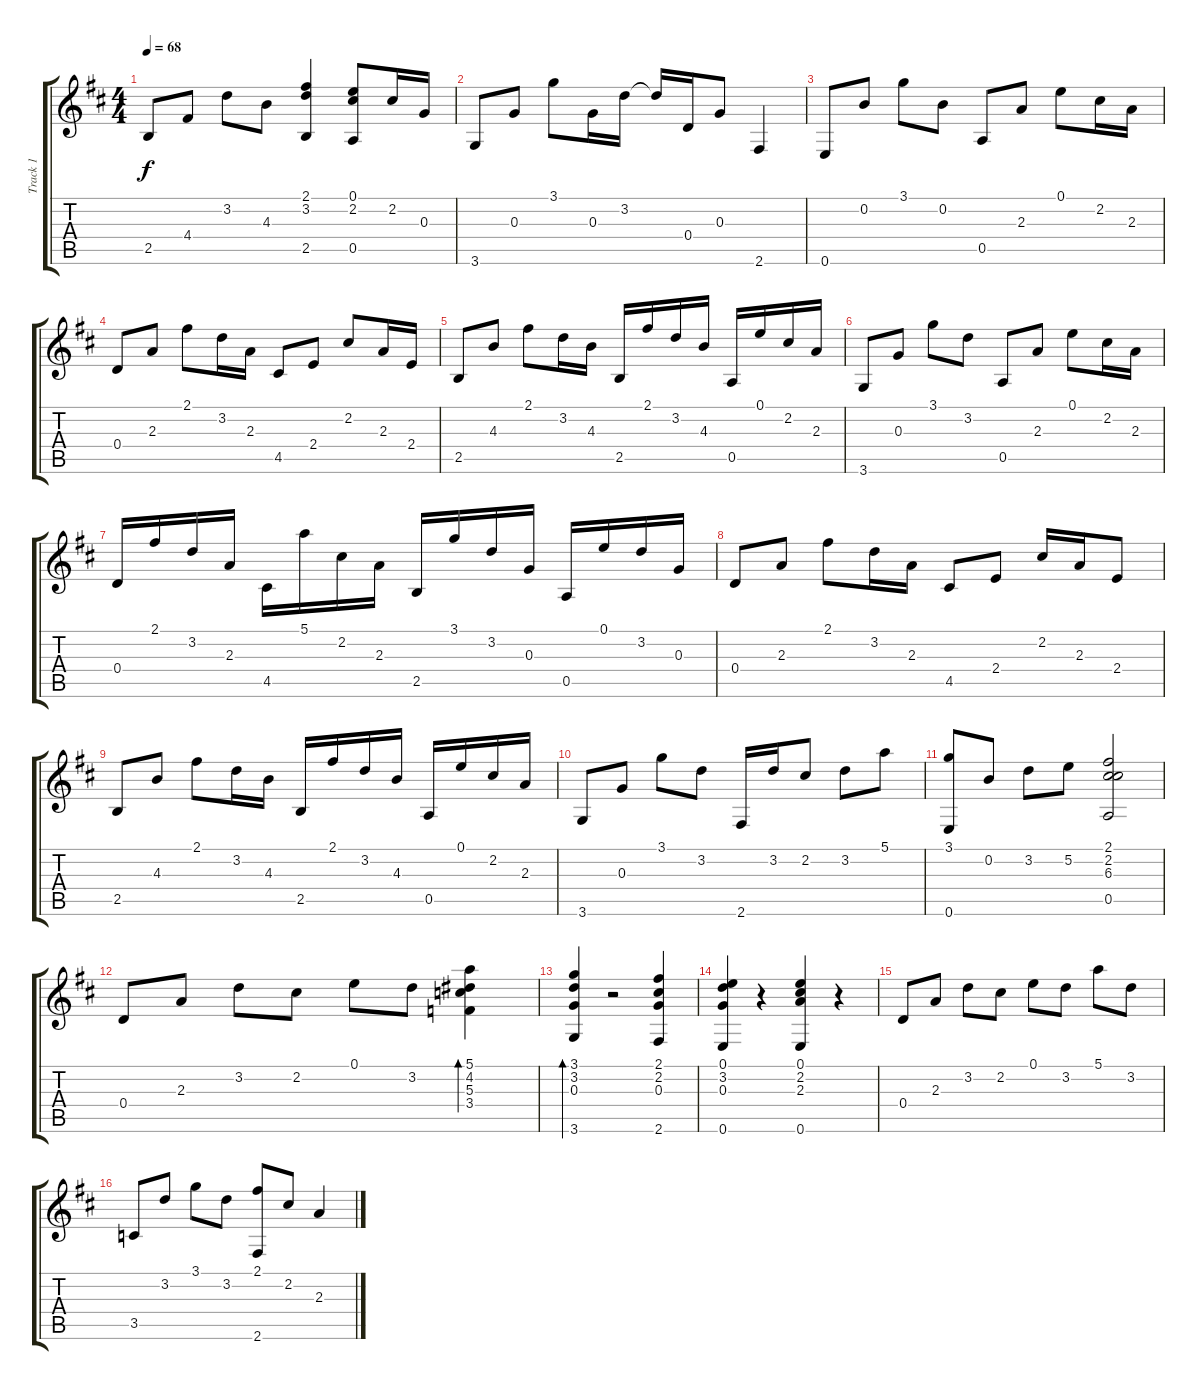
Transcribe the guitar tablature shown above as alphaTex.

\track ("Track 1" "Track 1") {instrument acousticguitarsteel}
\staff {score tabs}
\tuning (E4 B3 G3 D3 A2 E2) {hide}
\ts (4 4)
\tempo 68
\clef g2
\ks d
2.5.8{dy f} 4.4.8 3.2.8 4.3.8 (2.1 3.2 2.5).4 (0.1 2.2 0.5).8 2.2.16 0.3.16 |
3.6.8 0.3.8 3.1.8 0.3.16 3.2.16 3.2{t}.16 0.4.16 0.3.8 2.6.4 |
0.6.8 0.2.8 3.1.8 0.2.8 0.5.8 2.3.8 0.1.8 2.2.16 2.3.16 |
0.4.8 2.3.8 2.1.8 3.2.16 2.3.16 4.5.8 2.4.8 2.2.8 2.3.16 2.4.16 |
2.5.8 4.3.8 2.1.8 3.2.16 4.3.16 2.5.16 2.1.16 3.2.16 4.3.16 0.5.16 0.1.16 2.2.16 2.3.16 |
3.6.8 0.3.8 3.1.8 3.2.8 0.5.8 2.3.8 0.1.8 2.2.16 2.3.16 |
0.4.16 2.1.16 3.2.16 2.3.16 4.5.16 5.1.16 2.2.16 2.3.16 2.5.16 3.1.16 3.2.16 0.3.16 0.5.16 0.1.16 3.2.16 0.3.16 |
0.4.8 2.3.8 2.1.8 3.2.16 2.3.16 4.5.8 2.4.8 2.2.16 2.3.16 2.4.8 |
2.5.8 4.3.8 2.1.8 3.2.16 4.3.16 2.5.16 2.1.16 3.2.16 4.3.16 0.5.16 0.1.16 2.2.16 2.3.16 |
3.6.8 0.3.8 3.1.8 3.2.8 2.6.16 3.2.16 2.2.8 3.2.8 5.1.8 |
(3.1 0.6).8 0.2.8 3.2.8 5.2.8 (2.1 2.2 6.3 0.5).2 |
0.4.8 2.3.8 3.2.8 2.2.8 0.1.8 3.2.8 (5.1 4.2 5.3 3.4).4{bd 480} |
(3.1 3.2 0.3 3.6).4{bd 480} r.2 (2.1 2.2 0.3 2.6).4 |
(0.1 3.2 0.3 0.6).4 r.4 (0.1 2.2 2.3 0.6).4 r.4 |
0.4.8 2.3.8 3.2.8 2.2.8 0.1.8 3.2.8 5.1.8 3.2.8 |
3.5.8 3.2.8 3.1.8 3.2.8 (2.1 2.6).8 2.2.8 2.3.4
